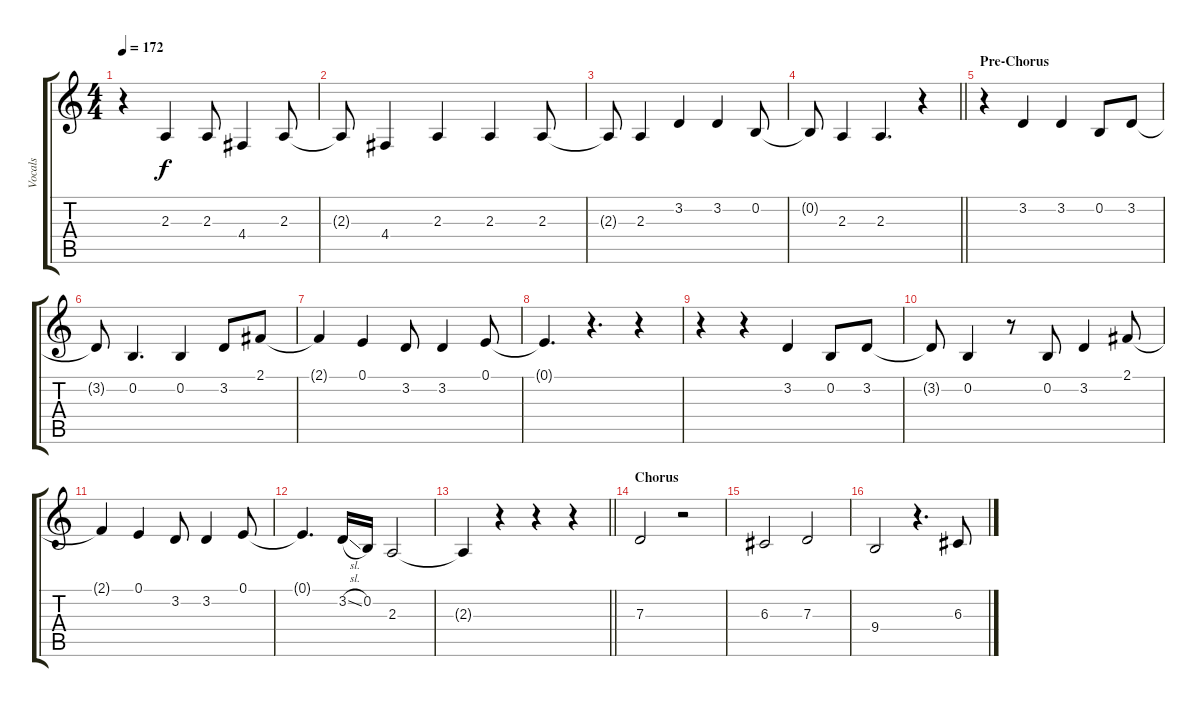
\track ("Vocals" "Vocals") {instrument altosax}
\staff {score tabs}
\tuning (E4 B3 G3 D3 A2 E2) {hide}
\ts (4 4)
\tempo 172
\clef g2
\ks c
r.4{dy f} 2.3.4 2.3.8 4.4.4 2.3.8 |
2.3{t}.8 4.4.4 2.3.4 2.3.4 2.3.8 |
2.3{t}.8 2.3.4 3.2.4 3.2.4 0.2.8 |
\barLineRight lightlight
0.2{t}.8 2.3.4 2.3.4{d} r.4 |
\section ("" "Pre-Chorus")
r.4 3.2.4 3.2.4 0.2.8 3.2.8 |
3.2{t}.8 0.2.4{d} 0.2.4 3.2.8 2.1.8 |
2.1{t}.4 0.1.4 3.2.8 3.2.4 0.1.8 |
0.1{t}.4{d} r.4{d} r.4 |
r.4 r.4 3.2.4 0.2.8 3.2.8 |
3.2{t}.8 0.2.4 r.8 0.2.8 3.2.4 2.1.8 |
2.1{t}.4 0.1.4 3.2.8 3.2.4 0.1.8 |
0.1{t}.4{d} 3.2{sl}.16 0.2.16 2.3.2 |
\barLineRight lightlight
2.3{t}.4 r.4 r.4 r.4 |
\section ("" "Chorus")
7.3.2 r.2 |
6.3.2 7.3.2 |
9.4.2 r.4{d} 6.3.8
